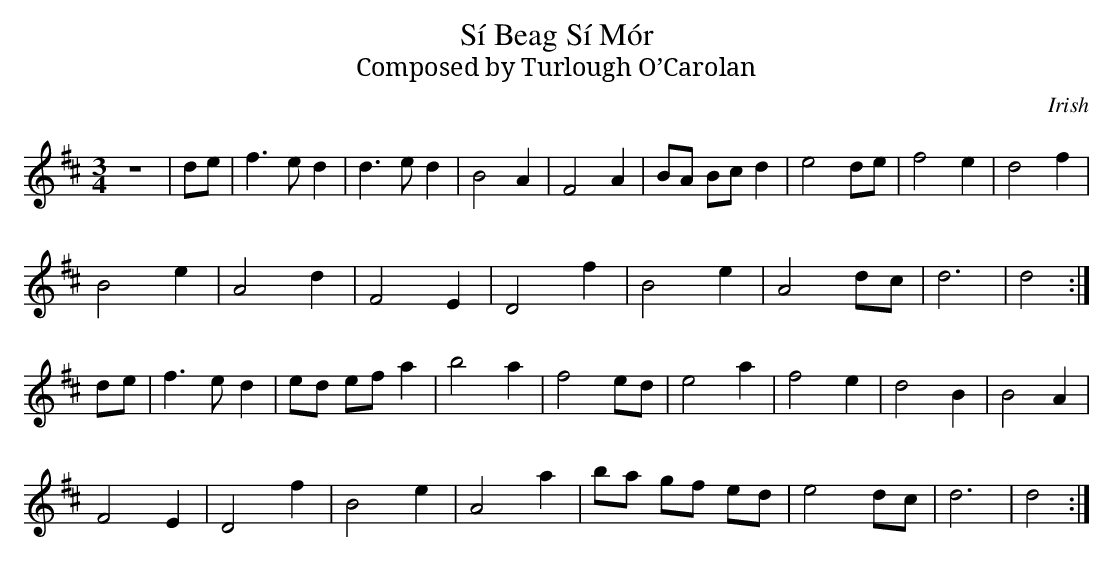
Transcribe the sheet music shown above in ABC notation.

X:1
T:Sí Beag Sí Mór
T:Composed by Turlough O’Carolan
M:3/4
K:D
z6 | de | f3 e d2 | d3 e d2 | B4 A2 | F4 A2 | BA Bc d2 | e4 de | f4 e2 | d4 f2 |
B4 e2 | A4 d2 | F4 E2 | D4 f2 | B4 e2 | A4 dc | d6 | d4 :|
de | f3 e d2 | ed ef a2 | b4 a2 | f4 ed | e4 a2 | f4 e2 | d4 B2 | B4 A2 |
F4 E2 | D4 f2 | B4 e2 | A4 a2 | ba gf ed | e4 dc | d6 | d4 :|
